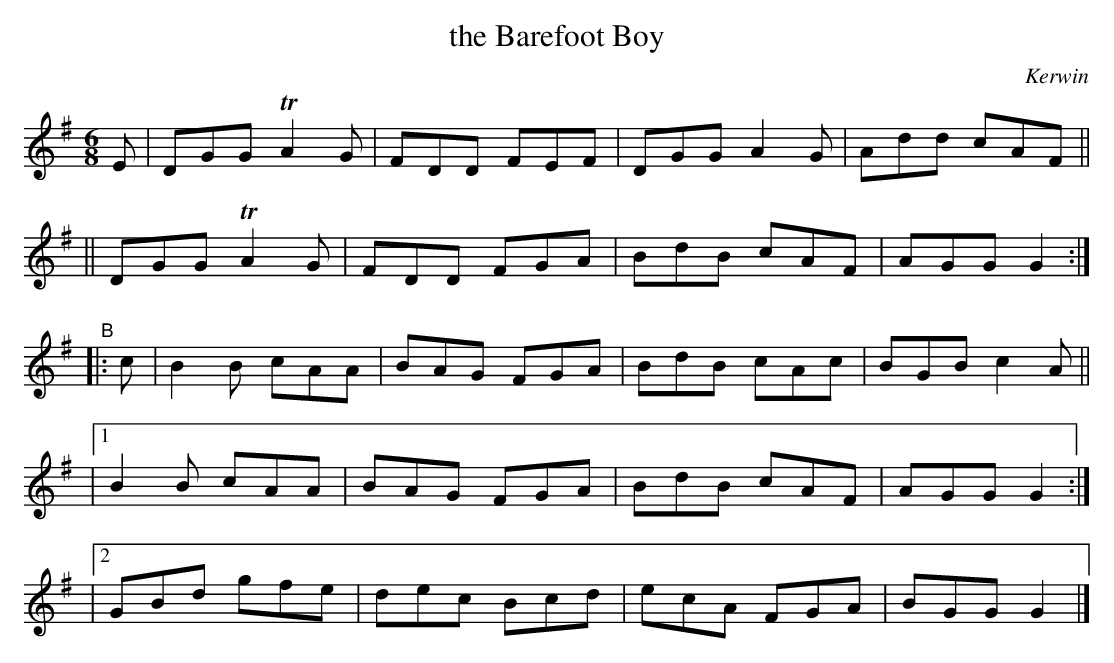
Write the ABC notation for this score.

X:1
T: the Barefoot Boy
O: Kerwin
M: 6/8
L: 1/8
K: G
E | DGG TA2G | FDD FEF | DGG A2G | Add cAF ||
|| DGG TA2G | FDD FGA | BdB cAF | AGG G2 :|
"^B"|: c | B2B cAA | BAG FGA | BdB cAc | BGB c2A ||
|[1 B2B cAA | BAG FGA | BdB cAF | AGG G2 :|
|[2 GBd gfe | dec Bcd | ecA FGA | BGG G2 |]
